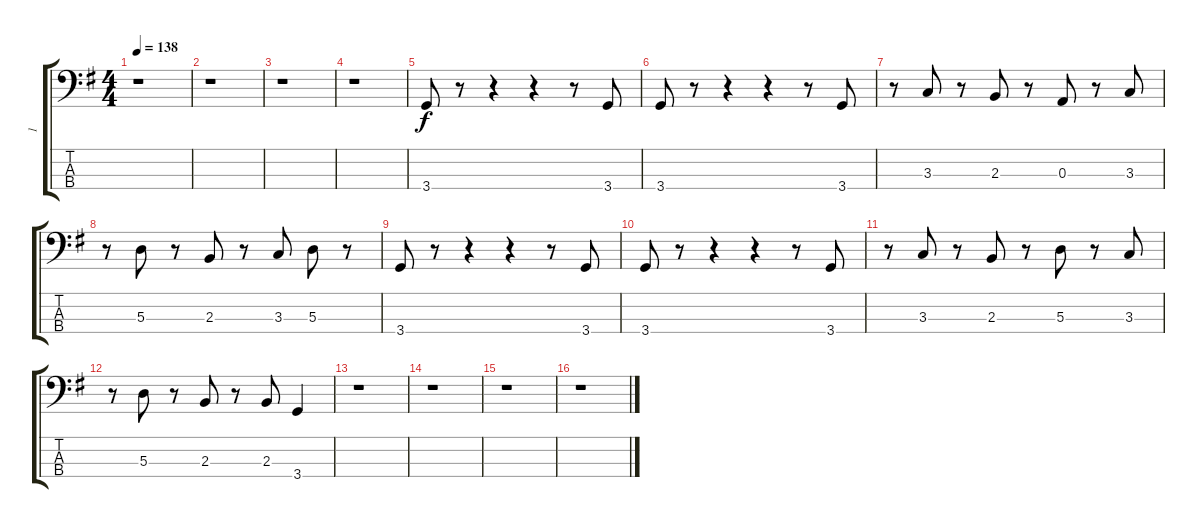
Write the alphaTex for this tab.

\track ("1" "1") {instrument electricbasspick}
\staff {score tabs}
\tuning (G2 D2 A1 E1) {hide}
\ts (4 4)
\tempo 138
\clef f4
\ks g
r.1{dy f} |
r.1 |
r.1 |
r.1 |
3.4.8 r.8 r.4 r.4 r.8 3.4.8 |
3.4.8 r.8 r.4 r.4 r.8 3.4.8 |
r.8 3.3.8 r.8 2.3.8 r.8 0.3.8 r.8 3.3.8 |
r.8 5.3.8 r.8 2.3.8 r.8 3.3.8 5.3.8 r.8 |
3.4.8 r.8 r.4 r.4 r.8 3.4.8 |
3.4.8 r.8 r.4 r.4 r.8 3.4.8 |
r.8 3.3.8 r.8 2.3.8 r.8 5.3.8 r.8 3.3.8 |
r.8 5.3.8 r.8 2.3.8 r.8 2.3.8 3.4.4 |
r.1 |
r.1 |
r.1 |
r.1
